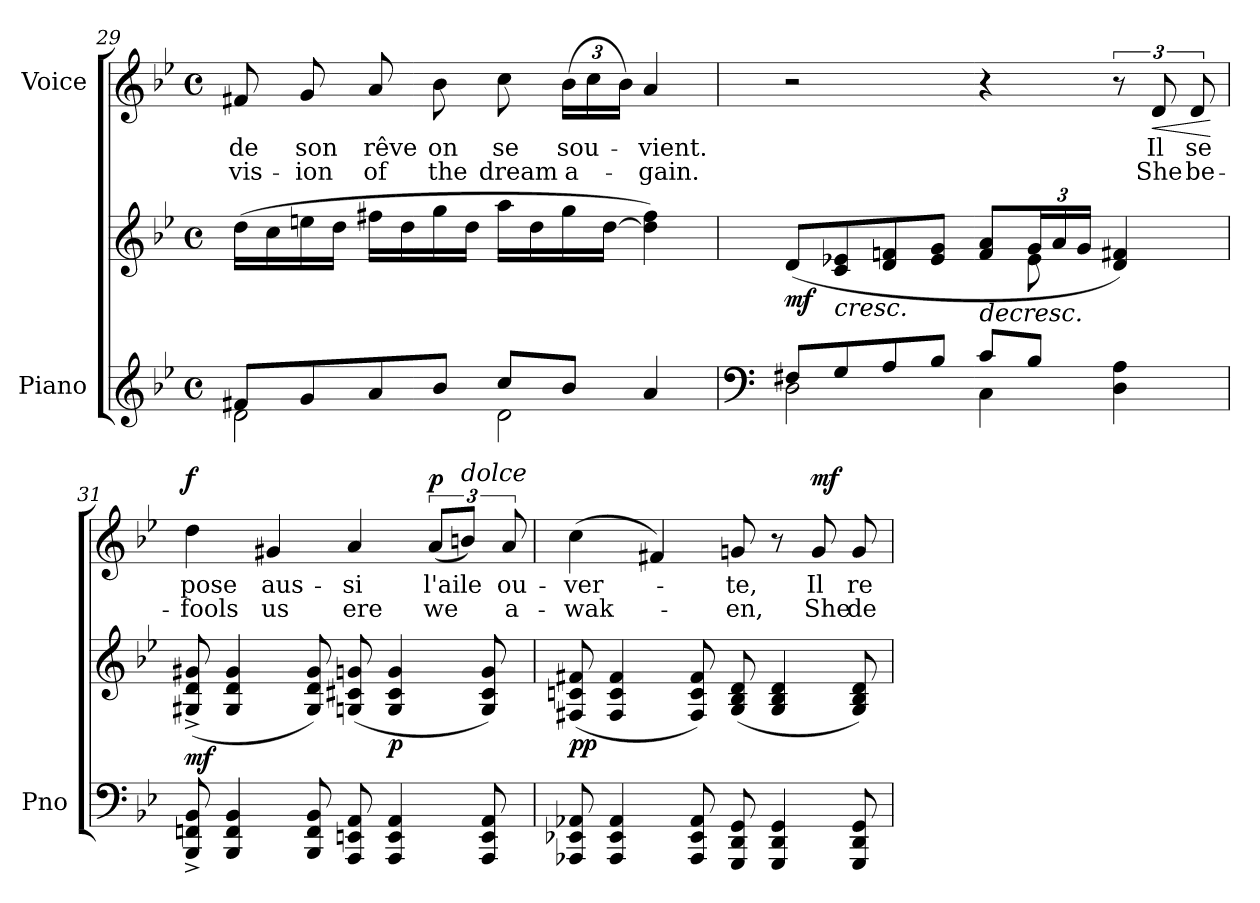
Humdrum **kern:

**kern	**kern	**dynam	**kern	**text	**text	**dynam
*part2	*part2	*part2	*part1	*part1	*part1	*part1
*staff3	*staff2	*staff2/3	*staff1	*staff1	*staff1	*staff1
*I"Piano	*	*	*I"Voice	*	*	*
*I'Pno	*	*	*	*	*	*
*clefG2	*clefG2	*	*clefG2	*	*	*
*k[b-e-]	*k[b-e-]	*	*k[b-e-]	*	*	*
*M4/4	*M4/4	*	*M4/4	*	*	*
*met(c)	*met(c)	*	*met(c)	*	*	*
=29	=29	=29	=29	=29	=29	=29
*^	*	*	*	*	*	*
!	!	!	!	!	!LO:LY:b	!LO:LY:b	!
8f#X/L	2d\	(>16dd\LL	.	8f#X/	de	vis-	.
.	.	16cc\	.	.	.	.	.
!	!	!	!	!	!LO:LY:b	!LO:LY:b	!
8g/	.	16een\	.	8g/	son	-ion	.
.	.	16dd\JJ	.	.	.	.	.
!	!	!	!	!	!LO:LY:b	!LO:LY:b	!
8a/	.	16ff#X\LL	.	8a/	rêve	of	.
.	.	16dd\	.	.	.	.	.
!	!	!	!	!	!LO:LY:b	!LO:LY:b	!
8b-/J	.	16gg\	.	8b-\	on	the	.
.	.	16dd\JJ	.	.	.	.	.
!	!	!	!	!	!LO:LY:b	!LO:LY:b	!
8cc/L	2d\	16aa\LL	.	8cc\	se	dream	.
.	.	16dd\	.	.	.	.	.
*	*	*	*	*Xbrackettup	*	*	*
!	!	!	!	!	!LO:LY:b	!LO:LY:b	!
8b-/J	.	16gg\	.	(>24b-\LL	sou-	a-	.
.	.	.	.	24cc\	.	.	.
.	.	[16dd\JJ	.	.	.	.	.
.	.	.	.	24b-\JJ)	.	.	.
!	!	!	!	!	!LO:LY:b	!LO:LY:b	!
4a/	.	4dd\] 4ff#\)	.	4a/	-vient.	-gain.	.
!!LO:PB:g=z
=30	=30	=30	=30	=30	=30	=30	=30
*clefF4	*	*	*	*	*	*	*
*	*	*^	*	*	*	*	*
!	!	!	!	!LO:DY:b	!	!	!	!
8F#X/L	2D\	(>8d/L	8ryy	mf	2r	.	.	.
!	!	!	!	!LO:HP:b	!	!	!	!
*	*	*v	*v	*	*	*	*	*
8G/	.	8c/ 8e-X/	<	.	.	.	.
8A/	.	8d/ 8fn/	.	.	.	.	.
8B-/J	.	8e-/ 8g/J	.	.	.	.	.
!	!	!	!LO:HP:b	!	!	!	!
8c/L	4C\	8f/ 8a/L	>	4r	.	.	.
*	*	*Xbrackettup	*	*	*	*	*
*	*	*^	*	*	*	*	*
8B-/J	.	24g/L	8e-\	.	.	.	.	.
.	.	24a/	.	.	.	.	.	.
.	.	24g/JJ	.	.	.	.	.	.
*	*	*	*	*	*brackettup	*	*	*
4D\ 4A\	4ryy	4d/ 4f#X/)	4ryy	[	12r	.	.	.
!	!	!	!	!	!	!LO:LY:b	!LO:LY:b	!LO:HP:b
.	.	.	.	.	12d/	Il	She	<
!	!	!	!	!	!	!LO:LY:b	!LO:LY:b	!
.	.	.	.	.	12d/	se	be-	.
*v	*v	*	*	*	*	*	*	*
*	*v	*v	*	*	*	*	*
.	.	.	.	.	.	[
=31	=31	=31	=31	=31	=31	=31
!	!	!LO:DY:b	!	!LO:LY:b	!LO:LY:b	!LO:DY:a
8BBB-/^ 8FFn/^ 8BB-/^	(>8G#X/^ 8d/^ 8g#X/^	mf	4dd\	pose	-fools	f
4BBB-/ 4FF/ 4BB-/	4G#/ 4d/ 4g#/	.	.	.	.	.
!	!	!	!	!LO:LY:b	!LO:LY:b	!
.	.	.	4g#X/	aus-	us	.
8BBB-/ 8FF/ 8BB-/	8G#/ 8d/ 8g#/)	.	.	.	.	.
!	!	!	!	!LO:LY:b	!LO:LY:b	!
8AAA/ 8EEn/ 8AA/	(>8Gn/ 8c#X/ 8gn/	.	4a/	-si	ere	.
!	!	!LO:DY:n=1:b	!	!	!	!
4AAA/ 4EE/ 4AA/	4G/ 4c#/ 4g/	] p	.	.	.	.
!	!	!	!	!LO:LY:b	!LO:LY:b	!LO:DY:a
.	.	.	(<12a/L	l'aile	we	p
!	!	!	!LO:TX:a:i:t=dolce	!	!	!
.	.	.	12bn/J)	.	.	.
8AAA/ 8EE/ 8AA/	8G/ 8c#/ 8g/)	.	.	.	.	.
!	!	!	!	!LO:LY:b	!LO:LY:b	!
.	.	.	12a/	ou-	a-	.
=32	=32	=32	=32	=32	=32	=32
!	!	!LO:DY:b	!	!LO:LY:b	!LO:LY:b	!
8AAA-X/ 8EE-X/ 8AA-X/	(>8F#X/ 8cn/ 8f#X/	pp	(>4cc\	-ver-	-wak-	.
4AAA-/ 4EE-/ 4AA-/	4F#/ 4c/ 4f#/	.	.	.	.	.
.	.	.	4f#X/)	.	.	.
8AAA-/ 8EE-/ 8AA-/	8F#/ 8c/ 8f#/)	.	.	.	.	.
!	!	!	!	!LO:LY:b	!LO:LY:b	!
8GGG/ 8DD/ 8GG/	(>8G/ 8B-/ 8d/	.	8gn/	-te,	-en,	.
4GGG/ 4DD/ 4GG/	4G/ 4B-/ 4d/	.	8r	.	.	.
!	!	!	!	!LO:LY:b	!LO:LY:b	!LO:DY:a
.	.	.	8g/	Il	She	mf
!	!	!	!	!LO:LY:b	!LO:LY:b	!
8GGG/ 8DD/ 8GG/	8G/ 8B-/ 8d/)	.	8g/	re-	de-	.
=	=	=	=	=	=	=
*-	*-	*-	*-	*-	*-	*-
